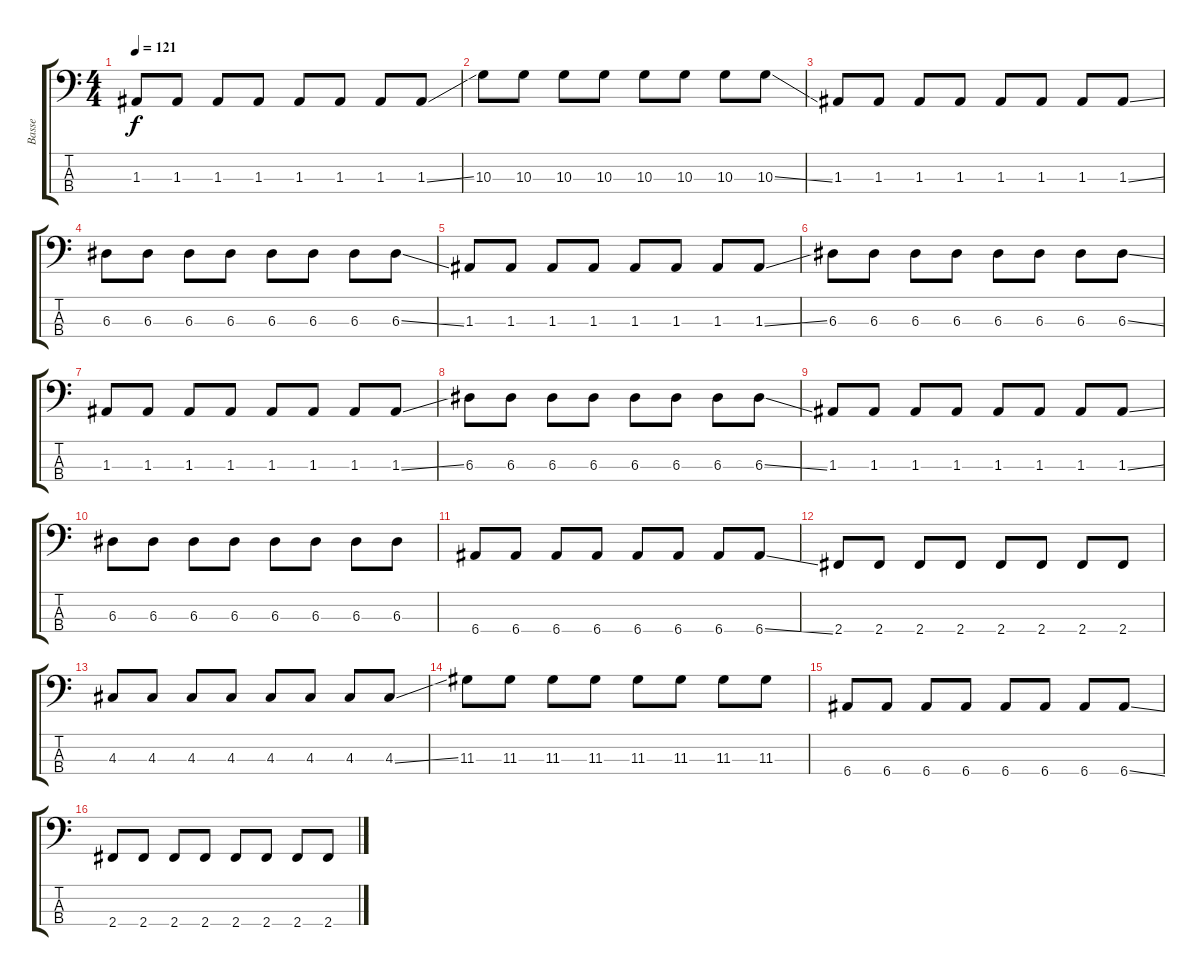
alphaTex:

\track ("Basse" "Basse") {instrument electricbasspick}
\staff {score tabs}
\tuning (G2 D2 A1 E1) {hide}
\ts (4 4)
\tempo 121
\clef f4
\ks c
1.3.8{dy f} 1.3.8 1.3.8 1.3.8 1.3.8 1.3.8 1.3.8 1.3{ss}.8 |
10.3.8 10.3.8 10.3.8 10.3.8 10.3.8 10.3.8 10.3.8 10.3{ss}.8 |
1.3.8 1.3.8 1.3.8 1.3.8 1.3.8 1.3.8 1.3.8 1.3{ss}.8 |
6.3.8 6.3.8 6.3.8 6.3.8 6.3.8 6.3.8 6.3.8 6.3{ss}.8 |
1.3.8 1.3.8 1.3.8 1.3.8 1.3.8 1.3.8 1.3.8 1.3{ss}.8 |
6.3.8 6.3.8 6.3.8 6.3.8 6.3.8 6.3.8 6.3.8 6.3{ss}.8 |
1.3.8 1.3.8 1.3.8 1.3.8 1.3.8 1.3.8 1.3.8 1.3{ss}.8 |
6.3.8 6.3.8 6.3.8 6.3.8 6.3.8 6.3.8 6.3.8 6.3{ss}.8 |
1.3.8 1.3.8 1.3.8 1.3.8 1.3.8 1.3.8 1.3.8 1.3{ss}.8 |
6.3.8 6.3.8 6.3.8 6.3.8 6.3.8 6.3.8 6.3.8 6.3.8 |
6.4.8 6.4.8 6.4.8 6.4.8 6.4.8 6.4.8 6.4.8 6.4{ss}.8 |
2.4.8 2.4.8 2.4.8 2.4.8 2.4.8 2.4.8 2.4.8 2.4.8 |
4.3.8 4.3.8 4.3.8 4.3.8 4.3.8 4.3.8 4.3.8 4.3{ss}.8 |
11.3.8 11.3.8 11.3.8 11.3.8 11.3.8 11.3.8 11.3.8 11.3.8 |
6.4.8 6.4.8 6.4.8 6.4.8 6.4.8 6.4.8 6.4.8 6.4{ss}.8 |
2.4.8 2.4.8 2.4.8 2.4.8 2.4.8 2.4.8 2.4.8 2.4.8
